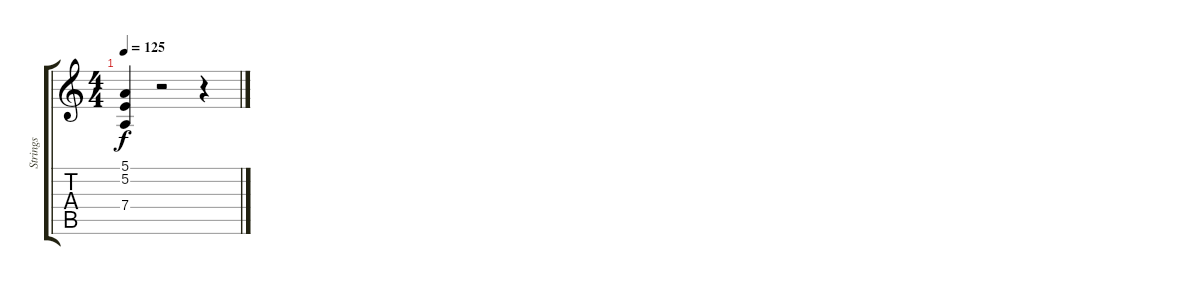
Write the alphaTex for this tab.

\track ("Strings" "Strings") {instrument stringensemble1}
\staff {score tabs}
\tuning (E4 B3 G3 D3 A2 E2) {hide}
\ts (4 4)
\tempo 125
\clef g2
\ks c
(5.1{t} 5.2{t} 7.4{t}).4{dy f} r.2 r.4
